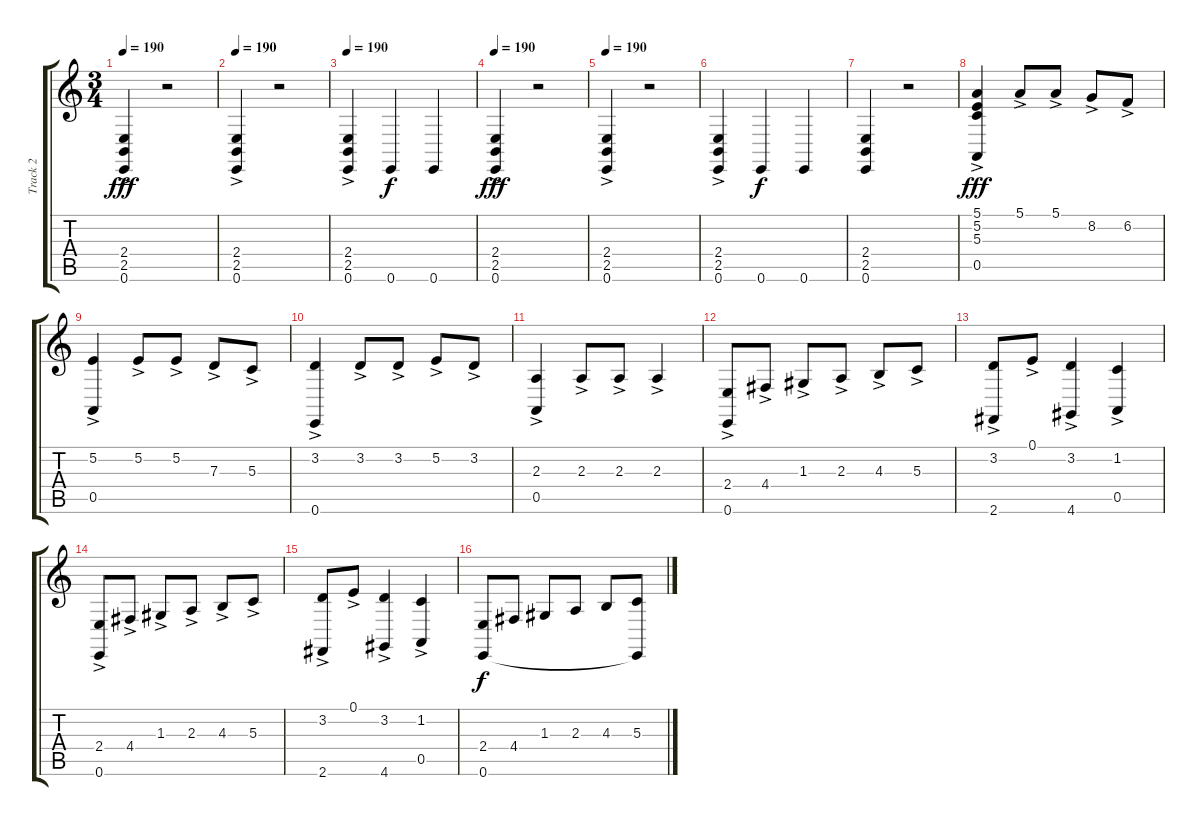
\track ("Track 2" "Track 2") {instrument stringensemble1}
\staff {score tabs}
\tuning (E4 B3 G3 D3 A2 E2) {hide}
\ts (3 4)
\tempo 190
\clef g2
\ks c
(2.4 2.5{ac} 0.6).4{dy fff} r.2 |
\tempo 190
(2.4 2.5{ac} 0.6).4 r.2 |
\tempo 190
(2.4 2.5{ac} 0.6).4 0.6.4{dy f} 0.6.4 |
\tempo 190
(2.4 2.5{ac} 0.6).4{dy fff} r.2 |
\tempo 190
(2.4 2.5{ac} 0.6).4 r.2 |
(2.4 2.5{ac} 0.6).4 0.6.4{dy f} 0.6.4 |
(2.4 2.5 0.6).4 r.2 |
(5.1{ac} 5.2{ac} 5.3{ac} 0.5{ac}).4{dy fff} 5.1{ac}.8 5.1{ac}.8 8.2{ac}.8 6.2{ac}.8 |
(5.2{ac} 0.5{ac}).4 5.2{ac}.8 5.2{ac}.8 7.3{ac}.8 5.3{ac}.8 |
(3.2{ac} 0.6{ac}).4 3.2{ac}.8 3.2{ac}.8 5.2{ac}.8 3.2{ac}.8 |
(2.3{ac} 0.5{ac}).4 2.3{ac}.8 2.3{ac}.8 2.3{ac}.4 |
(2.4{ac} 0.6{ac}).8 4.4{ac}.8 1.3{ac}.8 2.3{ac}.8 4.3{ac}.8 5.3{ac}.8 |
(3.2{ac} 2.6{ac}).8 0.1{ac}.8 (3.2{ac} 4.6{ac}).4 (1.2{ac} 0.5{ac}).4 |
(2.4{ac} 0.6{ac}).8 4.4{ac}.8 1.3{ac}.8 2.3{ac}.8 4.3{ac}.8 5.3{ac}.8 |
(3.2{ac} 2.6{ac}).8 0.1{ac}.8 (3.2{ac} 4.6{ac}).4 (1.2{ac} 0.5{ac}).4 |
(2.4 0.6).8{dy f} 4.4.8 1.3.8 2.3.8 4.3.8 (5.3 0.6{t}).8
